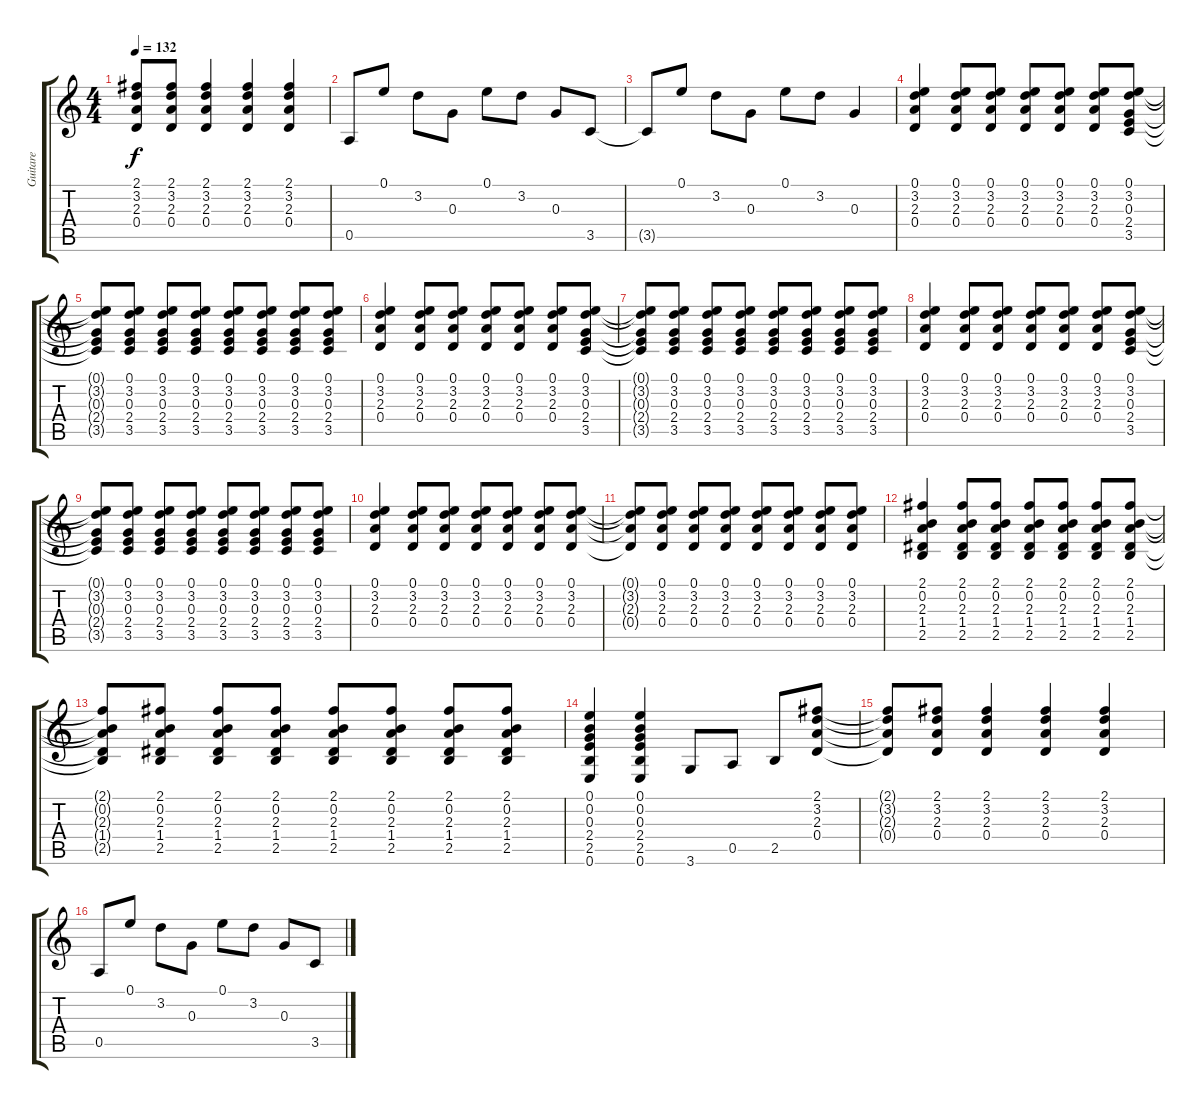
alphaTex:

\track ("Guitare" "Guitare") {instrument distortionguitar}
\staff {score tabs}
\tuning (E4 B3 G3 D3 A2 E2) {hide}
\ts (4 4)
\tempo 132
\clef g2
\ks c
(2.1{t} 3.2{t} 2.3{t} 0.4{t}).8{dy f} (2.1 3.2 2.3 0.4).8 (2.1 3.2 2.3 0.4).4 (2.1 3.2 2.3 0.4).4 (2.1 3.2 2.3 0.4).4 |
0.5.8 0.1.8 3.2.8 0.3.8 0.1.8 3.2.8 0.3.8 3.5.8 |
3.5{t}.8 0.1.8 3.2.8 0.3.8 0.1.8 3.2.8 0.3.4 |
(0.1 3.2 2.3 0.4).4 (0.1 3.2 2.3 0.4).8 (0.1 3.2 2.3 0.4).8 (0.1 3.2 2.3 0.4).8 (0.1 3.2 2.3 0.4).8 (0.1 3.2 2.3 0.4).8 (0.1 3.2 0.3 2.4 3.5).8 |
(0.1{t} 3.2{t} 0.3{t} 2.4{t} 3.5{t}).8 (0.1 3.2 0.3 2.4 3.5).8 (0.1 3.2 0.3 2.4 3.5).8 (0.1 3.2 0.3 2.4 3.5).8 (0.1 3.2 0.3 2.4 3.5).8 (0.1 3.2 0.3 2.4 3.5).8 (0.1 3.2 0.3 2.4 3.5).8 (0.1 3.2 0.3 2.4 3.5).8 |
(0.1 3.2 2.3 0.4).4 (0.1 3.2 2.3 0.4).8 (0.1 3.2 2.3 0.4).8 (0.1 3.2 2.3 0.4).8 (0.1 3.2 2.3 0.4).8 (0.1 3.2 2.3 0.4).8 (0.1 3.2 0.3 2.4 3.5).8 |
(0.1{t} 3.2{t} 0.3{t} 2.4{t} 3.5{t}).8 (0.1 3.2 0.3 2.4 3.5).8 (0.1 3.2 0.3 2.4 3.5).8 (0.1 3.2 0.3 2.4 3.5).8 (0.1 3.2 0.3 2.4 3.5).8 (0.1 3.2 0.3 2.4 3.5).8 (0.1 3.2 0.3 2.4 3.5).8 (0.1 3.2 0.3 2.4 3.5).8 |
(0.1 3.2 2.3 0.4).4 (0.1 3.2 2.3 0.4).8 (0.1 3.2 2.3 0.4).8 (0.1 3.2 2.3 0.4).8 (0.1 3.2 2.3 0.4).8 (0.1 3.2 2.3 0.4).8 (0.1 3.2 0.3 2.4 3.5).8 |
(0.1{t} 3.2{t} 0.3{t} 2.4{t} 3.5{t}).8 (0.1 3.2 0.3 2.4 3.5).8 (0.1 3.2 0.3 2.4 3.5).8 (0.1 3.2 0.3 2.4 3.5).8 (0.1 3.2 0.3 2.4 3.5).8 (0.1 3.2 0.3 2.4 3.5).8 (0.1 3.2 0.3 2.4 3.5).8 (0.1 3.2 0.3 2.4 3.5).8 |
(0.1 3.2 2.3 0.4).4 (0.1 3.2 2.3 0.4).8 (0.1 3.2 2.3 0.4).8 (0.1 3.2 2.3 0.4).8 (0.1 3.2 2.3 0.4).8 (0.1 3.2 2.3 0.4).8 (0.1 3.2 2.3 0.4).8 |
(0.1{t} 3.2{t} 2.3{t} 0.4{t}).8 (0.1 3.2 2.3 0.4).8 (0.1 3.2 2.3 0.4).8 (0.1 3.2 2.3 0.4).8 (0.1 3.2 2.3 0.4).8 (0.1 3.2 2.3 0.4).8 (0.1 3.2 2.3 0.4).8 (0.1 3.2 2.3 0.4).8 |
(2.1 0.2 2.3 1.4 2.5).4 (2.1 0.2 2.3 1.4 2.5).8 (2.1 0.2 2.3 1.4 2.5).8 (2.1 0.2 2.3 1.4 2.5).8 (2.1 0.2 2.3 1.4 2.5).8 (2.1 0.2 2.3 1.4 2.5).8 (2.1 0.2 2.3 1.4 2.5).8 |
(2.1{t} 0.2{t} 2.3{t} 1.4{t} 2.5{t}).8 (2.1 0.2 2.3 1.4 2.5).8 (2.1 0.2 2.3 1.4 2.5).8 (2.1 0.2 2.3 1.4 2.5).8 (2.1 0.2 2.3 1.4 2.5).8 (2.1 0.2 2.3 1.4 2.5).8 (2.1 0.2 2.3 1.4 2.5).8 (2.1 0.2 2.3 1.4 2.5).8 |
(0.1 0.2 0.3 2.4 2.5 0.6).4 (0.1 0.2 0.3 2.4 2.5 0.6).4 3.6.8 0.5.8 2.5.8 (2.1 3.2 2.3 0.4).8 |
(2.1{t} 3.2{t} 2.3{t} 0.4{t}).8 (2.1 3.2 2.3 0.4).8 (2.1 3.2 2.3 0.4).4 (2.1 3.2 2.3 0.4).4 (2.1 3.2 2.3 0.4).4 |
0.5.8 0.1.8 3.2.8 0.3.8 0.1.8 3.2.8 0.3.8 3.5.8
